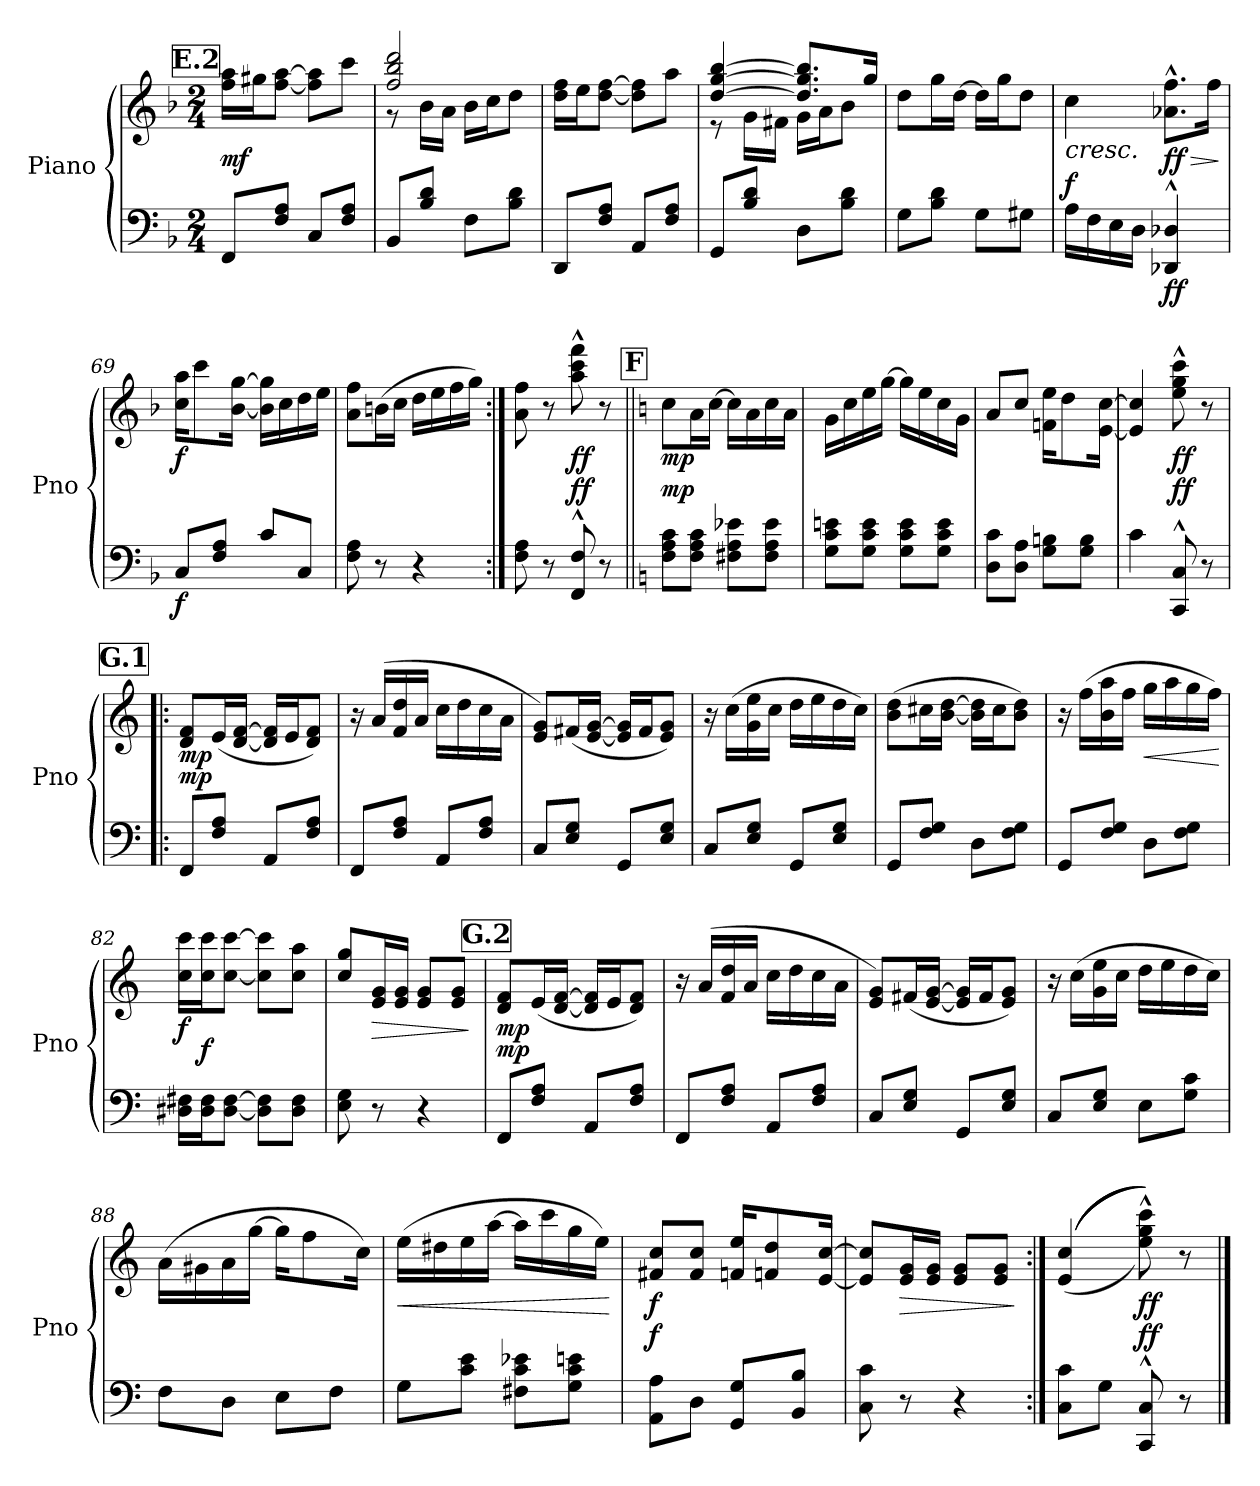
**kern	**dynam	**kern	**dynam
*part2	*part2	*part1	*part1
*staff2	*staff2	*staff1	*staff1
*I"Piano	*	*I"Piano	*
*I'Pno	*	*I'Pno	*
!!LO:LB:g=z
*clefF4	*	*clefG2	*
*k[b-]	*	*k[b-]	*
*F:	*	*F:	*
*M2/4	*	*M2/4	*
!!LO:REH:place=s1:a:t=E.2
=63	=63	=63	=63
!	!	!	!LO:DY:b
8FF/L	.	16ff\ 16aa\LL	mf
.	.	16gg#X\J	.
8F/ 8A/J	.	[8ff\ [8aa\J	.
8C/L	.	8ff\] 8aa\]L	.
8F/ 8A/J	.	8ccc\J	.
=64	=64	=64	=64
*	*	*^	*
8BB-i/L	.	2ff/ 2bb-/ 2ddd/	8rg	.
8B-/ 8d/J	.	.	16b-\LL	.
.	.	.	16a\JJ	.
8F\L	.	.	16b-\LL	.
.	.	.	16cc\J	.
8B-\ 8d\J	.	.	8dd\J	.
*	*	*v	*v	*
=65	=65	=65	=65
8DD/L	.	16dd\ 16ff\LL	.
.	.	16ee\J	.
8F/ 8A/J	.	[8dd\ [8ff\J	.
8AA/L	.	8dd\] 8ff\]L	.
8F/ 8A/J	.	8aa\J	.
=66	=66	=66	=66
*	*	*^	*
8GG/L	.	[4dd/ [4gg/ [4bb-/	8re	.
8B-/ 8d/J	.	.	16g\LL	.
.	.	.	16f#X\JJ	.
8D\L	.	8.dd/] 8.gg/] 8.bb-/]L	16g\LL	.
.	.	.	16a\J	.
8B-\ 8d\J	.	.	8b-\J	.
.	.	16gg/Jk	.	.
*	*	*v	*v	*
!!LO:LB:g=z
=67	=67	=67	=67
8G\L	.	8dd\L	.
8B-\ 8d\J	.	16gg\L	.
.	.	[16dd\JJ	.
8G\L	.	16dd\LL]	.
.	.	16gg\J	.
8G#X\J	.	8dd\J	.
=68	=68	=68	=68
!	!LO:DY:a	!	!LO:HP:b
16A\LL	f	4cc\	<
16F\	.	.	.
16E\	.	.	.
16D\JJ	.	.	.
!	!LO:DY:b	!	!LO:HP:b
!	!	!	!LO:DY:n=1:b
4DD-X/^^ 4D-X/^^	ff	8.a-X\^^ 8.ff\^^L	> ff
.	.	16ff\Jk	.
.	.	.	[ ]
=69	=69	=69	=69
!	!LO:DY:b	!	!LO:DY:b
8C/L	f	16cc\ 16aa\KL	f
.	.	8ccc\	.
8F/ 8A/J	.	.	.
.	.	[16b-\ [16gg\Jk	.
8c/L	.	16b-\] 16gg\]LL	.
.	.	16cc\	.
8C/J	.	16dd\	.
.	.	16ee\JJ	.
=70	=70	=70	=70
8F\ 8A\	.	8a\ 8ff\L	.
8r	.	(16bn\L	.
.	.	16cc\JJ	.
4r	.	16dd\LL	.
.	.	16ee\	.
.	.	16ff\	.
.	.	16gg\JJ)	.
=71:|!	=71:|!	=71:|!	=71:|!
8F\ 8A\	.	8a\ 8ff\	.
8r	.	8r	.
!	!LO:DY:a	!	!LO:DY:b
8FF/^^ 8F/^^	ff	8aa\^^ 8ccc\^^ 8fff\^^	ff
8r	.	8r	.
!!LO:LB:g=z
!!LO:REH:place=s1:a:t=F
=72||	=72||	=72||	=72||
*k[]	*	*k[]	*
*C:	*	*C:	*
!	!LO:DY:a	!	!LO:DY:b
8F\ 8A\ 8c\L	mp	8cc\L	mp
8F\ 8A\ 8c\J	.	16a\L	.
.	.	[16cc\JJ	.
8F#X\ 8A\ 8e-X\L	.	16cc\LL]	.
.	.	16a\	.
8F#\ 8A\ 8e-\J	.	16cc\	.
.	.	16a\JJ	.
=73	=73	=73	=73
8G\ 8c\ 8eni\L	.	16g\LL	.
.	.	16cc\	.
8G\ 8c\ 8e\J	.	16ee\	.
.	.	[16gg\JJ	.
8G\ 8c\ 8e\L	.	16gg\LL]	.
.	.	16ee\	.
8G\ 8c\ 8e\J	.	16cc\	.
.	.	16g\JJ	.
=74	=74	=74	=74
8D\ 8c\L	.	8a/L	.
8D\ 8A\J	.	8cc/J	.
8G\ 8Bni\L	.	16fni\ 16ee\KL	.
.	.	8dd\	.
8G\ 8B\J	.	.	.
.	.	[16e\ [16cc\Jk	.
=75	=75	=75	=75
4c\	.	4e/] 4cc/]	.
!	!LO:DY:a	!	!LO:DY:b
8CC/^^ 8C/^^	ff	8ee\^^ 8gg\^^ 8ccc\^^	ff
8r	.	8r	.
!!LO:PB:g=z
!!LO:REH:place=s1:a:t=G.1
=76!|:	=76!|:	=76!|:	=76!|:
!	!LO:DY:a	!	!LO:DY:b
8FF/L	mp	8d/ 8f/L	mp
8F/ 8A/J	.	(16e/L	.
.	.	[16d/ [16f/JJ	.
8AA/L	.	16d/] 16f/]LL	.
.	.	16e/J	.
8F/ 8A/J	.	8d/ 8f/J)	.
=77	=77	=77	=77
8FF/L	.	16r	.
.	.	(16a/LL	.
8F/ 8A/J	.	16f/ 16dd/	.
.	.	16a/JJ	.
8AA/L	.	16cc\LL	.
.	.	16dd\	.
8F/ 8A/J	.	16cc\	.
.	.	16a\JJ	.
=78	=78	=78	=78
8C/L	.	8e/ 8g/L)	.
8E/ 8G/J	.	(16f#X/L	.
.	.	[16e/ [16g/JJ	.
8GG/L	.	16e/] 16g/]LL	.
.	.	16f#/J	.
8E/ 8G/J	.	8e/ 8g/J)	.
=79	=79	=79	=79
8C/L	.	16r	.
.	.	(16cc\LL	.
8E/ 8G/J	.	16g\ 16ee\	.
.	.	16cc\JJ	.
8GG/L	.	16dd\LL	.
.	.	16ee\	.
8E/ 8G/J	.	16dd\	.
.	.	16cc\JJ)	.
!!LO:LB:g=z
=80	=80	=80	=80
8GG/L	.	(8b\ 8dd\L	.
8F/ 8G/J	.	16cc#X\L	.
.	.	[16b\ [16dd\JJ	.
8D\L	.	16b\] 16dd\]LL	.
.	.	16cc#\J	.
8F\ 8G\J	.	8b\ 8dd\J)	.
=81	=81	=81	=81
8GG/L	.	16r	.
.	.	(16ff\LL	.
8F/ 8G/J	.	16b\ 16aa\	.
.	.	16ff\JJ	.
!	!	!	!LO:HP:b
8D\L	.	16gg\LL	<
.	.	16aa\	.
8F\ 8G\J	.	16gg\	.
.	.	16ff\JJ)	.
.	.	.	[
=82	=82	=82	=82
!	!	!	!LO:DY:b
16D#X\ 16F#X\LL	.	16cc\ 16ccc\LL	f
!	!LO:DY:a	!	!
16D#\ 16F#\J	f	16cc\ 16ccc\J	.
[8D#\ [8F#\J	.	[8cc\ [8ccc\J	.
8D#\] 8F#\]L	.	8cc\] 8ccc\]L	.
8D#\ 8F#\J	.	8cc\ 8aa\J	.
=83	=83	=83	=83
8E\ 8G\	.	8cc/ 8gg/L	.
!	!	!	!LO:HP:b
8r	.	16e/ 16g/L	>
.	.	16e/ 16g/JJ	.
4r	.	8e/ 8g/L	.
.	.	8e/ 8g/J	.
.	.	.	]
!!LO:LB:g=z
!!LO:REH:place=s1:a:t=G.2
=84	=84	=84	=84
!	!LO:DY:a	!	!LO:DY:b
8FF/L	mp	8d/ 8f/L	mp
8F/ 8A/J	.	(16e/L	.
.	.	[16d/ [16f/JJ	.
8AA/L	.	16d/] 16f/]LL	.
.	.	16e/J	.
8F/ 8A/J	.	8d/ 8f/J)	.
=85	=85	=85	=85
8FF/L	.	16r	.
.	.	(16a/LL	.
8F/ 8A/J	.	16f/ 16dd/	.
.	.	16a/JJ	.
8AA/L	.	16cc\LL	.
.	.	16dd\	.
8F/ 8A/J	.	16cc\	.
.	.	16a\JJ	.
=86	=86	=86	=86
8C/L	.	8e/ 8g/L)	.
8E/ 8G/J	.	(16f#X/L	.
.	.	[16e/ [16g/JJ	.
8GG/L	.	16e/] 16g/]LL	.
.	.	16f#/J	.
8E/ 8G/J	.	8e/ 8g/J)	.
=87	=87	=87	=87
8C/L	.	16r	.
.	.	(16cc\LL	.
8E/ 8G/J	.	16g\ 16ee\	.
.	.	16cc\JJ	.
8E\L	.	16dd\LL	.
.	.	16ee\	.
8G\ 8c\J	.	16dd\	.
.	.	16cc\JJ)	.
!!LO:LB:g=z
=88	=88	=88	=88
8F\L	.	(16a\LL	.
.	.	16g#X\	.
8D\J	.	16a\	.
.	.	[16gg\JJ	.
8E\L	.	16gg\KL]	.
.	.	8ff\	.
8F\J	.	.	.
.	.	16cc\Jk)	.
=89	=89	=89	=89
!	!	!	!LO:HP:b
8G\L	.	(16ee\LL	<
.	.	16dd#X\	.
8c\ 8e\J	.	16ee\	.
.	.	[16aa\JJ	.
8F#X\ 8c\ 8e-X\L	.	16aa\LL]	.
.	.	16ccc\	.
8G\ 8c\ 8en\J	.	16gg\	.
.	.	16ee\JJ)	.
.	.	.	[
=90	=90	=90	=90
!	!LO:DY:a	!	!LO:DY:b
8AA\ 8A\L	f	8f#X/ 8cc/L	f
8D\J	.	8f#/ 8cc/J	.
8GG/ 8G/L	.	16fn/ 16ee/KL	.
.	.	8fn/ 8dd/	.
8BB/ 8B/J	.	.	.
.	.	[16e/ [16cc/Jk	.
=91	=91	=91	=91
8C\ 8c\	.	8e/] 8cc/]L	.
!	!	!	!LO:HP:b
8r	.	16e/ 16g/L	>
.	.	16e/ 16g/JJ	.
4r	.	8e/ 8g/L	.
.	.	8e/ 8g/J	.
.	.	.	]
=92:|!	=92:|!	=92:|!	=92:|!
8C\ 8c\L	.	((((4e/ 4cc/	.
8G\J	.	.	.
!	!LO:DY:a	!	!LO:DY:b
8CC/^^ 8C/^^	ff	8ee\^^ 8gg\^^ 8ccc\^^))))	ff
8r	.	8r	.
==	==	==	==
*-	*-	*-	*-
